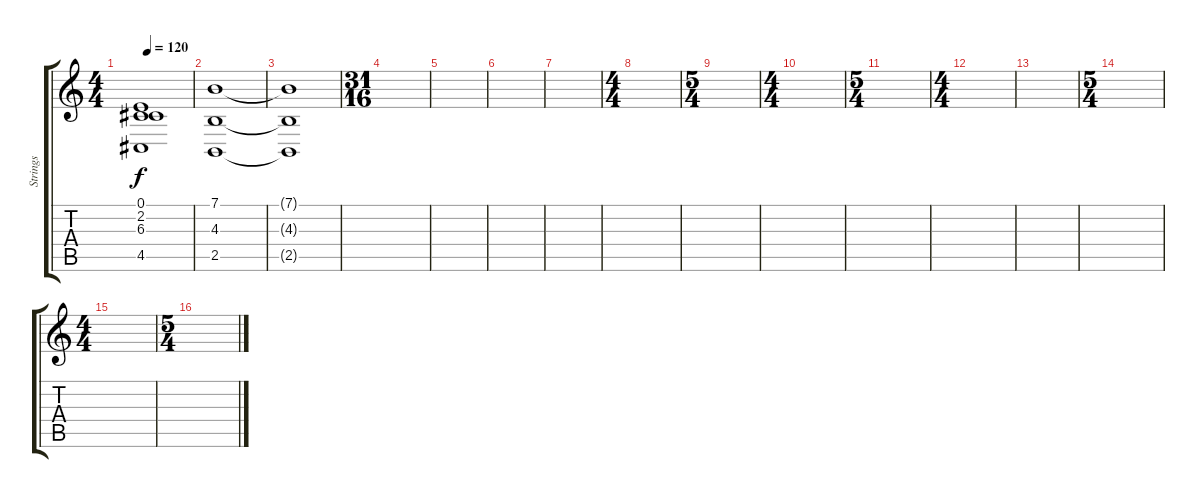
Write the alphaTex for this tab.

\track ("Strings" "Strings") {instrument synthstrings1}
\staff {score tabs}
\tuning (E4 B3 G3 D3 A2 E2) {hide}
\ts (4 4)
\tempo 120
\clef g2
\ks c
(0.1 2.2 6.3{t} 4.5{t}).1{dy f} |
(7.1 4.3 2.5).1 |
(7.1{t} 4.3{t} 2.5{t}).1 |
\ts (31 16)
|
|
|
|
\ts (4 4)
|
\ts (5 4)
|
\ts (4 4)
|
\ts (5 4)
|
\ts (4 4)
|
|
\ts (5 4)
|
\ts (4 4)
|
\ts (5 4)
